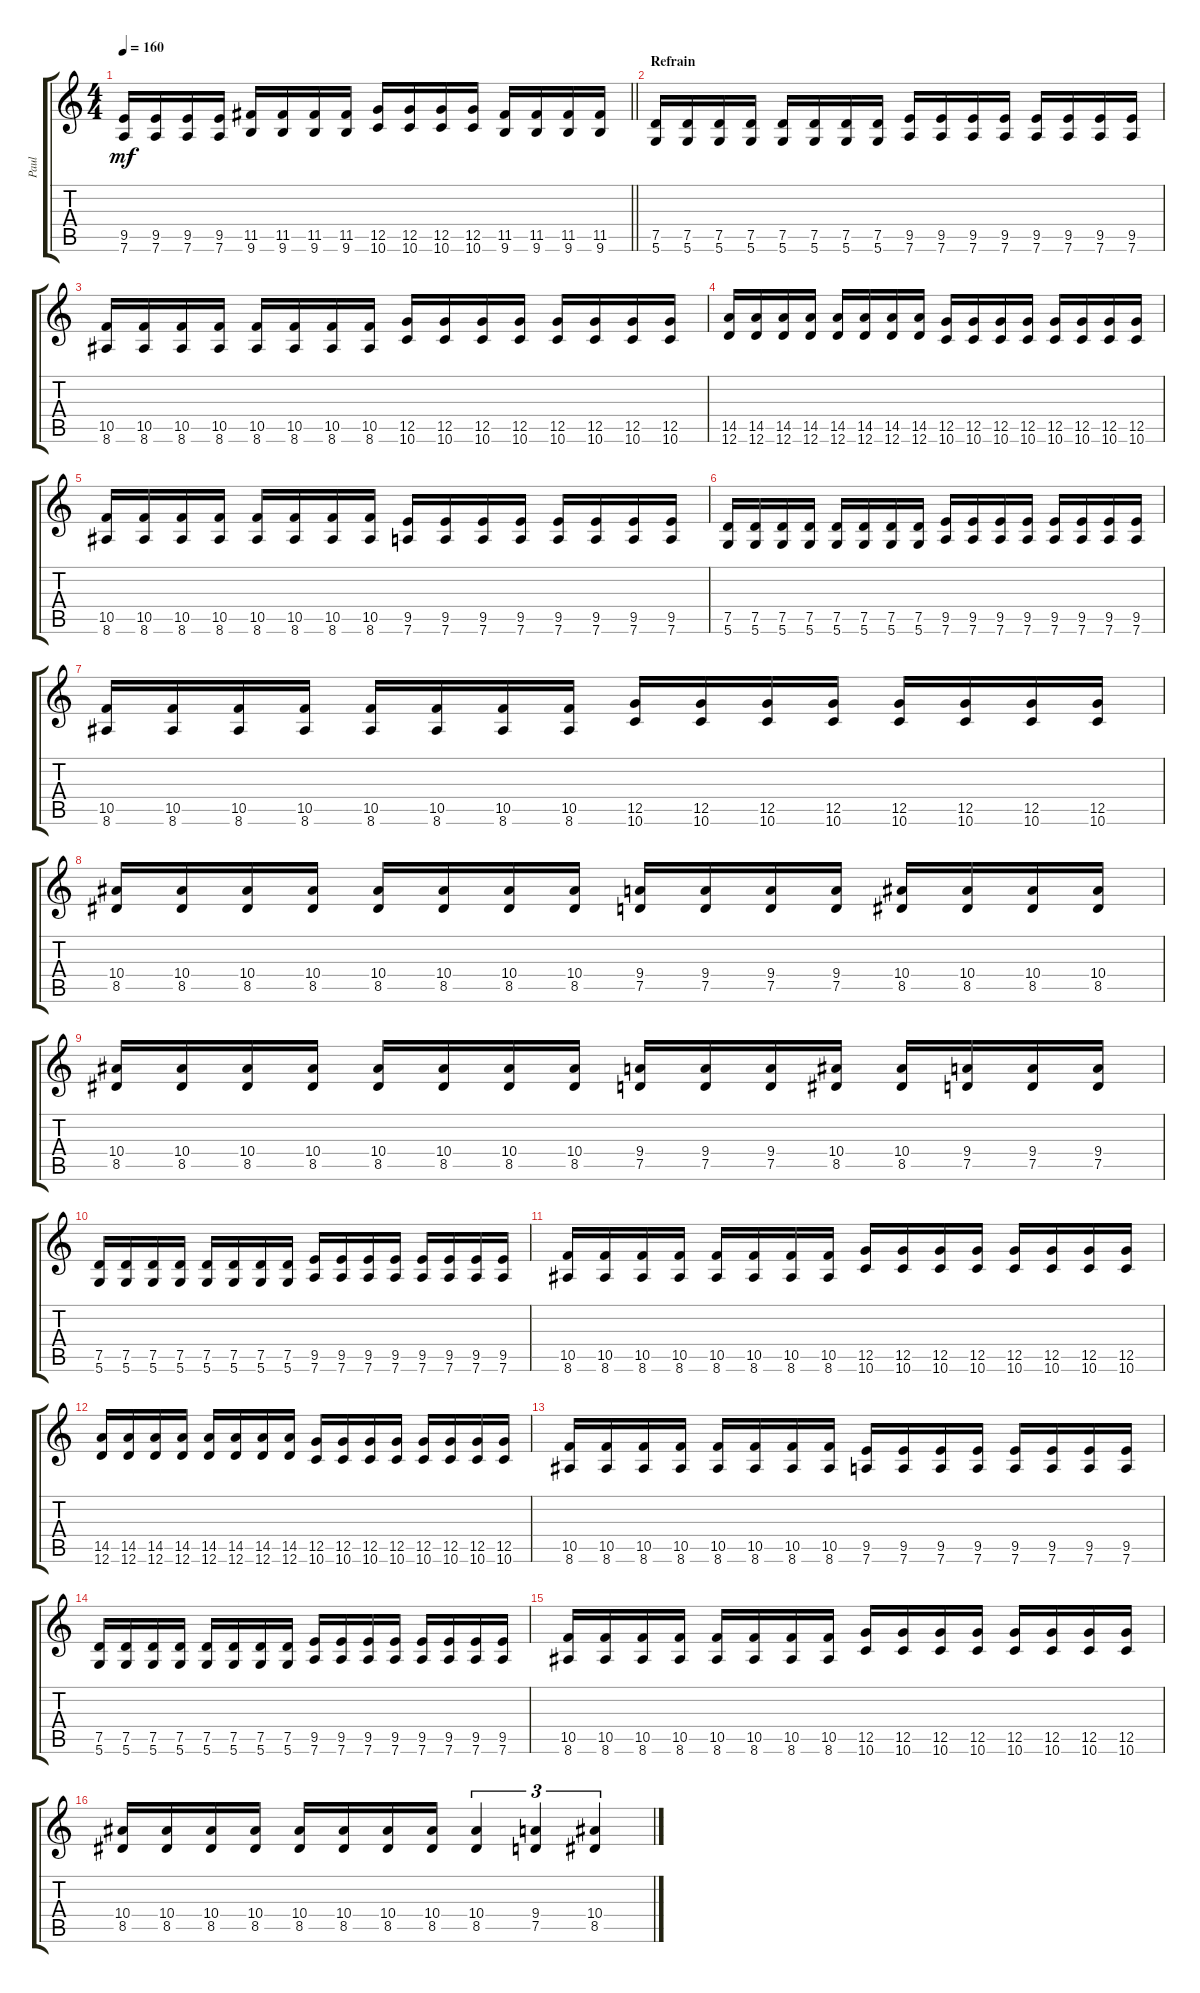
\track ("Paul" "Paul") {instrument distortionguitar}
\staff {score tabs}
\tuning (D4 A3 F3 C3 G2 D2) {hide}
\ts (4 4)
\tempo 160
\clef g2
\barLineRight lightlight
\ks c
(9.5 7.6).16{dy mf} (9.5 7.6).16 (9.5 7.6).16 (9.5 7.6).16 (11.5 9.6).16 (11.5 9.6).16 (11.5 9.6).16 (11.5 9.6).16 (12.5 10.6).16 (12.5 10.6).16 (12.5 10.6).16 (12.5 10.6).16 (11.5 9.6).16 (11.5 9.6).16 (11.5 9.6).16 (11.5 9.6).16 |
\section ("" "Refrain")
(7.5 5.6).16 (7.5 5.6).16 (7.5 5.6).16 (7.5 5.6).16 (7.5 5.6).16 (7.5 5.6).16 (7.5 5.6).16 (7.5 5.6).16 (9.5 7.6).16 (9.5 7.6).16 (9.5 7.6).16 (9.5 7.6).16 (9.5 7.6).16 (9.5 7.6).16 (9.5 7.6).16 (9.5 7.6).16 |
(10.5 8.6).16 (10.5 8.6).16 (10.5 8.6).16 (10.5 8.6).16 (10.5 8.6).16 (10.5 8.6).16 (10.5 8.6).16 (10.5 8.6).16 (12.5 10.6).16 (12.5 10.6).16 (12.5 10.6).16 (12.5 10.6).16 (12.5 10.6).16 (12.5 10.6).16 (12.5 10.6).16 (12.5 10.6).16 |
(14.5 12.6).16 (14.5 12.6).16 (14.5 12.6).16 (14.5 12.6).16 (14.5 12.6).16 (14.5 12.6).16 (14.5 12.6).16 (14.5 12.6).16 (12.5 10.6).16 (12.5 10.6).16 (12.5 10.6).16 (12.5 10.6).16 (12.5 10.6).16 (12.5 10.6).16 (12.5 10.6).16 (12.5 10.6).16 |
(10.5 8.6).16 (10.5 8.6).16 (10.5 8.6).16 (10.5 8.6).16 (10.5 8.6).16 (10.5 8.6).16 (10.5 8.6).16 (10.5 8.6).16 (9.5 7.6).16 (9.5 7.6).16 (9.5 7.6).16 (9.5 7.6).16 (9.5 7.6).16 (9.5 7.6).16 (9.5 7.6).16 (9.5 7.6).16 |
(7.5 5.6).16 (7.5 5.6).16 (7.5 5.6).16 (7.5 5.6).16 (7.5 5.6).16 (7.5 5.6).16 (7.5 5.6).16 (7.5 5.6).16 (9.5 7.6).16 (9.5 7.6).16 (9.5 7.6).16 (9.5 7.6).16 (9.5 7.6).16 (9.5 7.6).16 (9.5 7.6).16 (9.5 7.6).16 |
(10.5 8.6).16 (10.5 8.6).16 (10.5 8.6).16 (10.5 8.6).16 (10.5 8.6).16 (10.5 8.6).16 (10.5 8.6).16 (10.5 8.6).16 (12.5 10.6).16 (12.5 10.6).16 (12.5 10.6).16 (12.5 10.6).16 (12.5 10.6).16 (12.5 10.6).16 (12.5 10.6).16 (12.5 10.6).16 |
(10.4 8.5).16 (10.4 8.5).16 (10.4 8.5).16 (10.4 8.5).16 (10.4 8.5).16 (10.4 8.5).16 (10.4 8.5).16 (10.4 8.5).16 (9.4 7.5).16 (9.4 7.5).16 (9.4 7.5).16 (9.4 7.5).16 (10.4 8.5).16 (10.4 8.5).16 (10.4 8.5).16 (10.4 8.5).16 |
(10.4 8.5).16 (10.4 8.5).16 (10.4 8.5).16 (10.4 8.5).16 (10.4 8.5).16 (10.4 8.5).16 (10.4 8.5).16 (10.4 8.5).16 (9.4 7.5).16 (9.4 7.5).16 (9.4 7.5).16 (10.4 8.5).16 (10.4 8.5).16 (9.4 7.5).16 (9.4 7.5).16 (9.4 7.5).16 |
(7.5 5.6).16 (7.5 5.6).16 (7.5 5.6).16 (7.5 5.6).16 (7.5 5.6).16 (7.5 5.6).16 (7.5 5.6).16 (7.5 5.6).16 (9.5 7.6).16 (9.5 7.6).16 (9.5 7.6).16 (9.5 7.6).16 (9.5 7.6).16 (9.5 7.6).16 (9.5 7.6).16 (9.5 7.6).16 |
(10.5 8.6).16 (10.5 8.6).16 (10.5 8.6).16 (10.5 8.6).16 (10.5 8.6).16 (10.5 8.6).16 (10.5 8.6).16 (10.5 8.6).16 (12.5 10.6).16 (12.5 10.6).16 (12.5 10.6).16 (12.5 10.6).16 (12.5 10.6).16 (12.5 10.6).16 (12.5 10.6).16 (12.5 10.6).16 |
(14.5 12.6).16 (14.5 12.6).16 (14.5 12.6).16 (14.5 12.6).16 (14.5 12.6).16 (14.5 12.6).16 (14.5 12.6).16 (14.5 12.6).16 (12.5 10.6).16 (12.5 10.6).16 (12.5 10.6).16 (12.5 10.6).16 (12.5 10.6).16 (12.5 10.6).16 (12.5 10.6).16 (12.5 10.6).16 |
(10.5 8.6).16 (10.5 8.6).16 (10.5 8.6).16 (10.5 8.6).16 (10.5 8.6).16 (10.5 8.6).16 (10.5 8.6).16 (10.5 8.6).16 (9.5 7.6).16 (9.5 7.6).16 (9.5 7.6).16 (9.5 7.6).16 (9.5 7.6).16 (9.5 7.6).16 (9.5 7.6).16 (9.5 7.6).16 |
(7.5 5.6).16 (7.5 5.6).16 (7.5 5.6).16 (7.5 5.6).16 (7.5 5.6).16 (7.5 5.6).16 (7.5 5.6).16 (7.5 5.6).16 (9.5 7.6).16 (9.5 7.6).16 (9.5 7.6).16 (9.5 7.6).16 (9.5 7.6).16 (9.5 7.6).16 (9.5 7.6).16 (9.5 7.6).16 |
(10.5 8.6).16 (10.5 8.6).16 (10.5 8.6).16 (10.5 8.6).16 (10.5 8.6).16 (10.5 8.6).16 (10.5 8.6).16 (10.5 8.6).16 (12.5 10.6).16 (12.5 10.6).16 (12.5 10.6).16 (12.5 10.6).16 (12.5 10.6).16 (12.5 10.6).16 (12.5 10.6).16 (12.5 10.6).16 |
(10.4 8.5).16 (10.4 8.5).16 (10.4 8.5).16 (10.4 8.5).16 (10.4 8.5).16 (10.4 8.5).16 (10.4 8.5).16 (10.4 8.5).16 (10.4 8.5).4{tu (3 2)} (9.4 7.5).4{tu (3 2)} (10.4 8.5).4{tu (3 2)}
